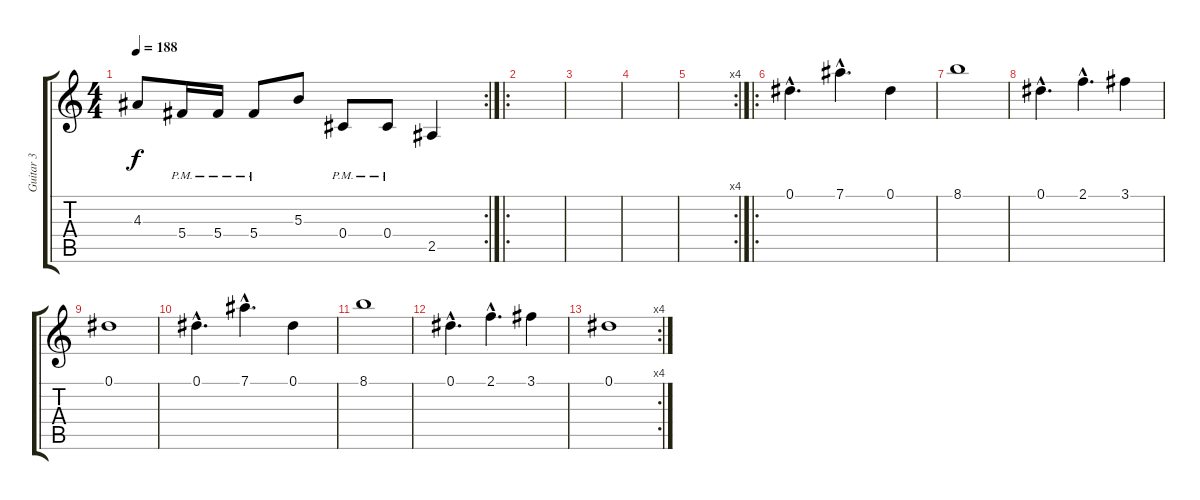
\track ("Guitar 3" "Guitar 3") {instrument distortionguitar}
\staff {score tabs}
\tuning (Eb4 Bb3 Gb3 Db3 Ab2 Eb2) {hide}
\rc 2
\ts (4 4)
\tempo 188
\clef g2
\ks c
4.3.8{dy f} 5.4{pm}.16 5.4{pm}.16 5.4{pm}.8 5.3.8 0.4{pm}.8 0.4{pm}.8 2.5.4 |
\ro
|
|
|
\rc 4
|
\ro
0.1{hac}.4{d volume 6} 7.1{hac}.4{d} 0.1.4 |
8.1.1 |
0.1{hac}.4{d} 2.1{hac}.4{d} 3.1.4 |
0.1.1 |
0.1{hac}.4{d} 7.1{hac}.4{d} 0.1.4 |
8.1.1 |
0.1{hac}.4{d} 2.1{hac}.4{d} 3.1.4 |
\rc 4
0.1.1
